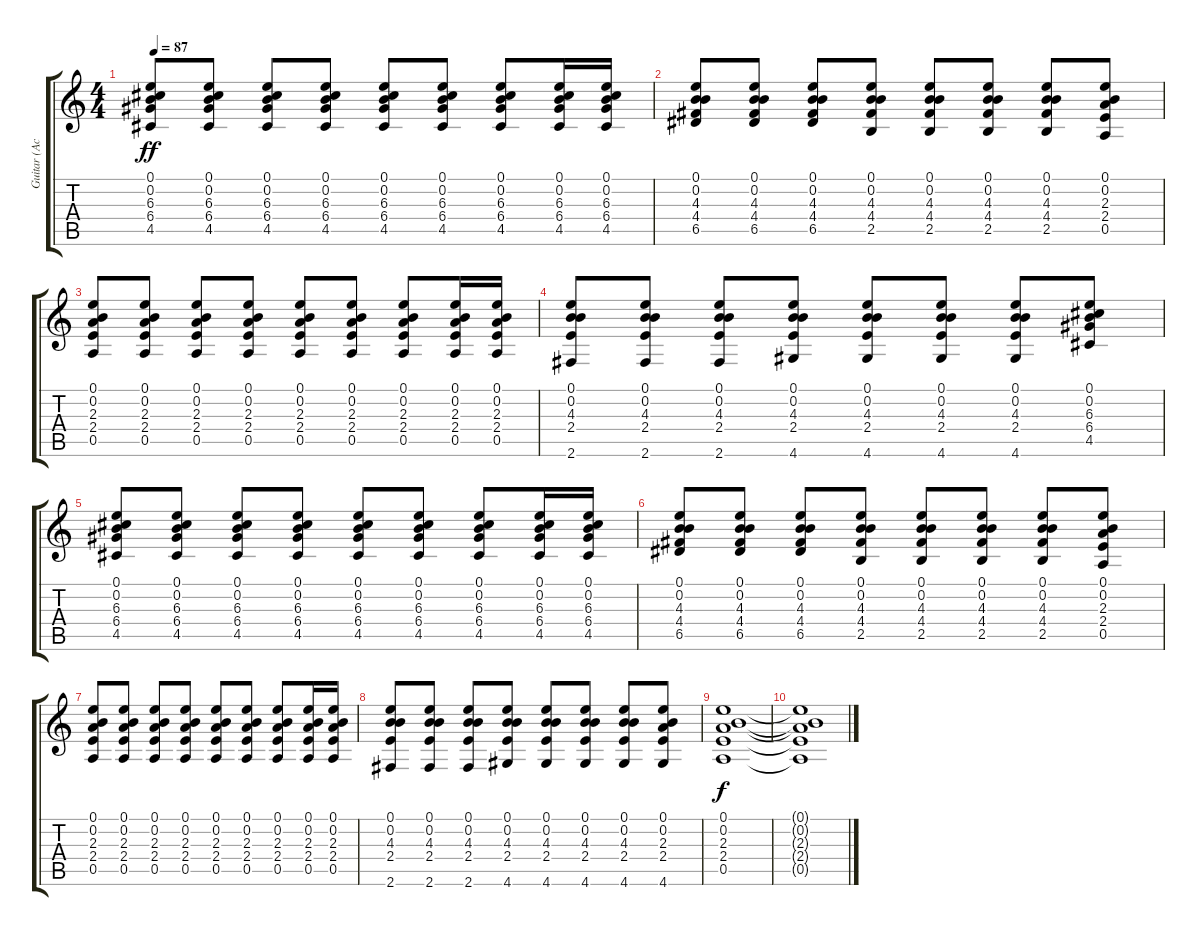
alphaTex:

\track ("Guitar (Acoustic)" "Guitar (Ac") {instrument acousticguitarsteel}
\staff {score tabs}
\tuning (E4 B3 G3 D3 A2 E2) {hide}
\ts (4 4)
\tempo 87
\clef g2
\ks c
(0.1 0.2 6.3 6.4 4.5).8{dy ff} (0.1 0.2 6.3 6.4 4.5).8 (0.1 0.2 6.3 6.4 4.5).8 (0.1 0.2 6.3 6.4 4.5).8 (0.1 0.2 6.3 6.4 4.5).8 (0.1 0.2 6.3 6.4 4.5).8 (0.1 0.2 6.3 6.4 4.5).8 (0.1 0.2 6.3 6.4 4.5).16 (0.1 0.2 6.3 6.4 4.5).16 |
(0.1 0.2 4.3 4.4 6.5).8 (0.1 0.2 4.3 4.4 6.5).8 (0.1 0.2 4.3 4.4 6.5).8 (0.1 0.2 4.3 4.4 2.5).8 (0.1 0.2 4.3 4.4 2.5).8 (0.1 0.2 4.3 4.4 2.5).8 (0.1 0.2 4.3 4.4 2.5).8 (0.1 0.2 2.3 2.4 0.5).8 |
(0.1 0.2 2.3 2.4 0.5).8 (0.1 0.2 2.3 2.4 0.5).8 (0.1 0.2 2.3 2.4 0.5).8 (0.1 0.2 2.3 2.4 0.5).8 (0.1 0.2 2.3 2.4 0.5).8 (0.1 0.2 2.3 2.4 0.5).8 (0.1 0.2 2.3 2.4 0.5).8 (0.1 0.2 2.3 2.4 0.5).16 (0.1 0.2 2.3 2.4 0.5).16 |
(0.1 0.2 4.3 2.4 2.6).8 (0.1 0.2 4.3 2.4 2.6).8 (0.1 0.2 4.3 2.4 2.6).8 (0.1 0.2 4.3 2.4 4.6).8 (0.1 0.2 4.3 2.4 4.6).8 (0.1 0.2 4.3 2.4 4.6).8 (0.1 0.2 4.3 2.4 4.6).8 (0.1 0.2 6.3 6.4 4.5).8 |
(0.1 0.2 6.3 6.4 4.5).8 (0.1 0.2 6.3 6.4 4.5).8 (0.1 0.2 6.3 6.4 4.5).8 (0.1 0.2 6.3 6.4 4.5).8 (0.1 0.2 6.3 6.4 4.5).8 (0.1 0.2 6.3 6.4 4.5).8 (0.1 0.2 6.3 6.4 4.5).8 (0.1 0.2 6.3 6.4 4.5).16 (0.1 0.2 6.3 6.4 4.5).16 |
(0.1 0.2 4.3 4.4 6.5).8 (0.1 0.2 4.3 4.4 6.5).8 (0.1 0.2 4.3 4.4 6.5).8 (0.1 0.2 4.3 4.4 2.5).8 (0.1 0.2 4.3 4.4 2.5).8 (0.1 0.2 4.3 4.4 2.5).8 (0.1 0.2 4.3 4.4 2.5).8 (0.1 0.2 2.3 2.4 0.5).8 |
(0.1 0.2 2.3 2.4 0.5).8 (0.1 0.2 2.3 2.4 0.5).8 (0.1 0.2 2.3 2.4 0.5).8 (0.1 0.2 2.3 2.4 0.5).8 (0.1 0.2 2.3 2.4 0.5).8 (0.1 0.2 2.3 2.4 0.5).8 (0.1 0.2 2.3 2.4 0.5).8 (0.1 0.2 2.3 2.4 0.5).16 (0.1 0.2 2.3 2.4 0.5).16 |
(0.1 0.2 4.3 2.4 2.6).8 (0.1 0.2 4.3 2.4 2.6).8 (0.1 0.2 4.3 2.4 2.6).8 (0.1 0.2 4.3 2.4 4.6).8 (0.1 0.2 4.3 2.4 4.6).8 (0.1 0.2 4.3 2.4 4.6).8 (0.1 0.2 4.3 2.4 4.6).8 (0.1 0.2 2.3 2.4 4.6).8 |
(0.1 0.2 2.3 2.4 0.5).1{dy f} |
(0.1{t} 0.2{t} 2.3{t} 2.4{t} 0.5{t}).1
